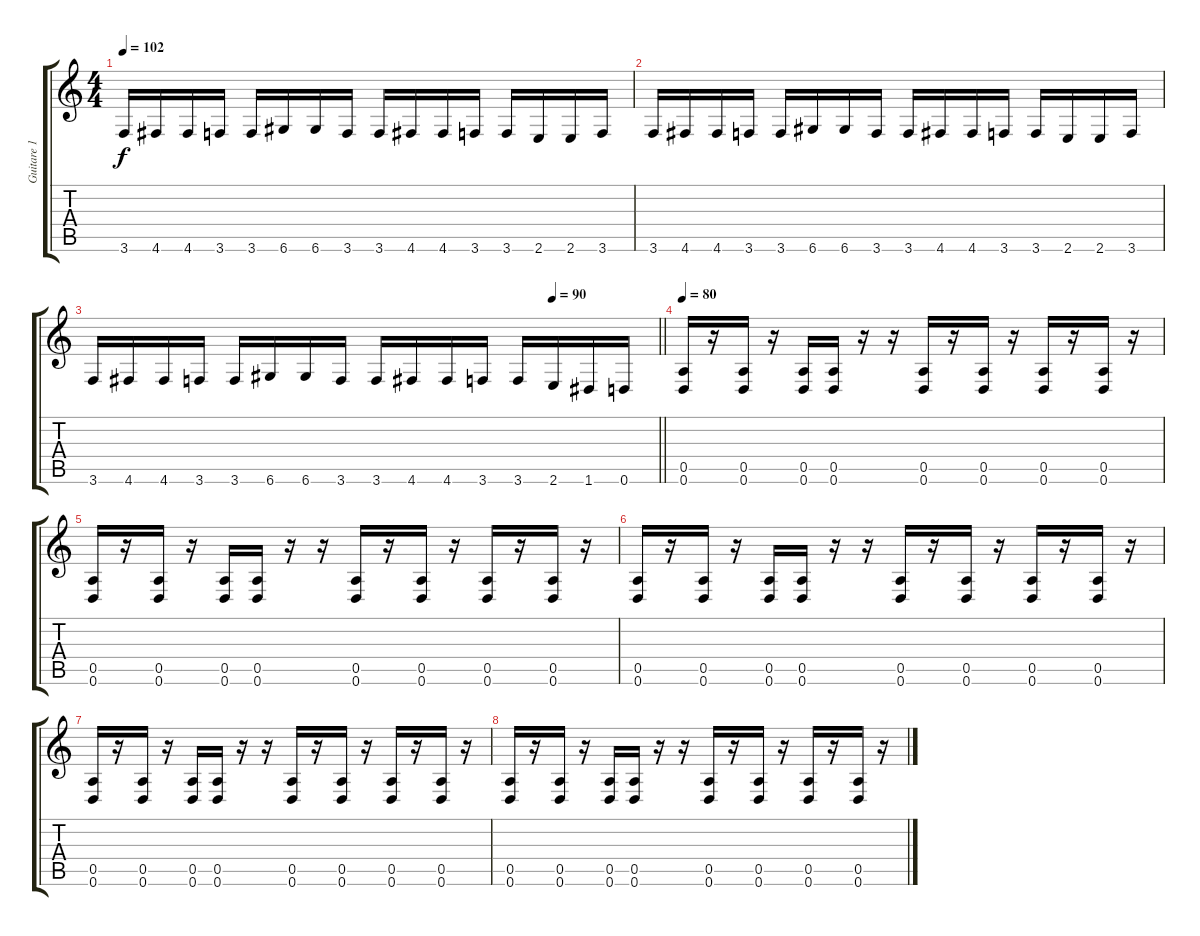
\track ("Guitare 1" "Guitare 1") {instrument distortionguitar}
\staff {score tabs}
\tuning (E4 B3 G3 D3 A2 D2) {hide}
\ts (4 4)
\tempo 102
\clef g2
\ks c
3.6.16{dy f} 4.6.16 4.6.16 3.6.16 3.6.16 6.6.16 6.6.16 3.6.16 3.6.16 4.6.16 4.6.16 3.6.16 3.6.16 2.6.16 2.6.16 3.6.16 |
3.6.16 4.6.16 4.6.16 3.6.16 3.6.16 6.6.16 6.6.16 3.6.16 3.6.16 4.6.16 4.6.16 3.6.16 3.6.16 2.6.16 2.6.16 3.6.16 |
\tempo (90 0.8125)
\barLineRight lightlight
3.6.16 4.6.16 4.6.16 3.6.16 3.6.16 6.6.16 6.6.16 3.6.16 3.6.16 4.6.16 4.6.16 3.6.16 3.6.16 2.6.16 1.6.16 0.6.16 |
\tempo 80
(0.5 0.6).16 r.16 (0.5 0.6).16 r.16 (0.5 0.6).16 (0.5 0.6).16 r.16 r.16 (0.5 0.6).16 r.16 (0.5 0.6).16 r.16 (0.5 0.6).16 r.16 (0.5 0.6).16 r.16 |
(0.5 0.6).16 r.16 (0.5 0.6).16 r.16 (0.5 0.6).16 (0.5 0.6).16 r.16 r.16 (0.5 0.6).16 r.16 (0.5 0.6).16 r.16 (0.5 0.6).16 r.16 (0.5 0.6).16 r.16 |
(0.5 0.6).16 r.16 (0.5 0.6).16 r.16 (0.5 0.6).16 (0.5 0.6).16 r.16 r.16 (0.5 0.6).16 r.16 (0.5 0.6).16 r.16 (0.5 0.6).16 r.16 (0.5 0.6).16 r.16 |
(0.5 0.6).16 r.16 (0.5 0.6).16 r.16 (0.5 0.6).16 (0.5 0.6).16 r.16 r.16 (0.5 0.6).16 r.16 (0.5 0.6).16 r.16 (0.5 0.6).16 r.16 (0.5 0.6).16 r.16 |
(0.5 0.6).16 r.16 (0.5 0.6).16 r.16 (0.5 0.6).16 (0.5 0.6).16 r.16 r.16 (0.5 0.6).16 r.16 (0.5 0.6).16 r.16 (0.5 0.6).16 r.16 (0.5 0.6).16 r.16
